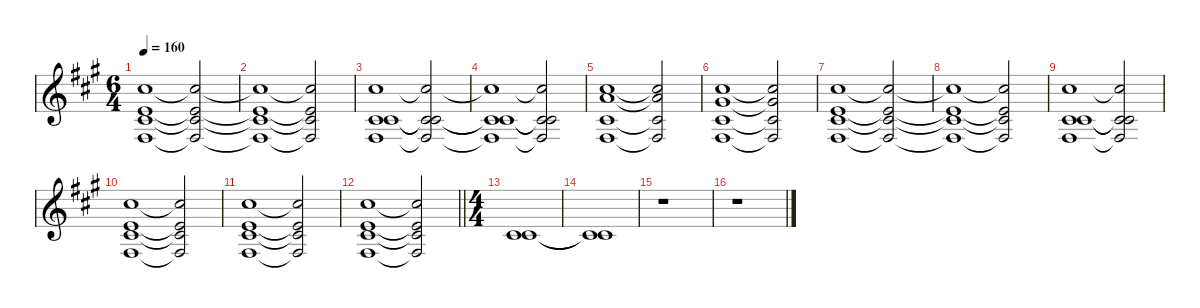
\defaultSystemsLayout 4
\hideDynamics
\bracketExtendMode nobrackets
\singleTrackTrackNamePolicy hidden
\multiTrackTrackNamePolicy hidden
\firstSystemTrackNameMode fullname
\firstSystemTrackNameOrientation horizontal
\otherSystemsTrackNameOrientation horizontal
\track ("Keyboards" "vln.") {instrument synthstrings1}
\staff {score}
\tuning (E4 B3 G3 D3 A2 E2)
\ts (6 4)
\tempo 160
\clef g2
\ks f#minor
(14.2{acc #} 9.3{acc forcenatural} 11.4{acc #} 9.5{acc #}).1{dy mf instrument choiraahs beam Up} (14.2{t acc #} 9.3{t acc forcenatural} 11.4{t acc #} 9.5{t acc #}).2{dy f beam Up} |
(14.2{t acc #} 9.3{t acc forcenatural} 11.4{t acc #} 9.5{t acc #}).1{beam Up} (14.2{t acc #} 9.3{t acc forcenatural} 11.4{t acc #} 9.5{t acc #}).2{beam Up} |
(14.2{acc #} 6.3{acc #} 11.4{acc #} 9.5{acc #}).1{dy mf instrument choiraahs beam Up} (14.2{t acc #} 6.3{t acc #} 11.4{t acc #} 9.5{t acc #}).2{dy f beam Up} |
(14.2{t acc #} 6.3{t acc #} 11.4{t acc #} 9.5{t acc #}).1{beam Up} (14.2{t acc #} 6.3{t acc #} 11.4{t acc #} 9.5{t acc #}).2{beam Up} |
(14.2{acc #} 14.3{acc forcenatural} 11.4{acc #} 9.5{acc #}).1{dy mf instrument choiraahs beam Up} (14.2{t acc #} 14.3{t acc forcenatural} 11.4{t acc #} 9.5{t acc #}).2{dy f beam Up} |
(14.2{acc #} 13.3{acc #} 11.4{acc #} 9.5{acc #}).1{dy mf instrument choiraahs beam Up} (14.2{t acc #} 13.3{t acc #} 11.4{t acc #} 9.5{t acc #}).2{dy f beam Up} |
(14.2{acc #} 9.3{acc forcenatural} 11.4{acc #} 9.5{acc #}).1{dy mf instrument choiraahs beam Up} (14.2{t acc #} 9.3{t acc forcenatural} 11.4{t acc #} 9.5{t acc #}).2{dy f beam Up} |
(14.2{t acc #} 9.3{t acc forcenatural} 11.4{t acc #} 9.5{t acc #}).1{beam Up} (14.2{t acc #} 9.3{t acc forcenatural} 11.4{t acc #} 9.5{t acc #}).2{beam Up} |
(14.2{acc #} 6.3{acc #} 11.4{acc #} 9.5{acc #}).1{dy mf instrument choiraahs beam Up} (14.2{t acc #} 6.3{t acc #} 11.4{t acc #} 9.5{t acc #}).2{dy f beam Up} |
(14.2{acc #} 9.3{acc forcenatural} 11.4{acc #} 9.5{acc #}).1{dy mf instrument choiraahs beam Up} (14.2{t acc #} 9.3{t acc forcenatural} 11.4{t acc #} 9.5{t acc #}).2{dy f beam Up} |
(14.2{acc #} 9.3{acc forcenatural} 11.4{acc #} 9.5{acc #}).1{dy mf instrument choiraahs beam Up} (14.2{t acc #} 9.3{t acc forcenatural} 11.4{t acc #} 9.5{t acc #}).2{dy f beam Up} |
\barLineRight lightlight
(14.2{acc #} 9.3{acc forcenatural} 11.4{acc #} 9.5{acc #}).1{dy mf instrument choiraahs beam Up} (14.2{t acc #} 9.3{t acc forcenatural} 11.4{t acc #} 9.5{t acc #}).2{dy f beam Up} |
\ts (4 4)
\beaming (8 2 2 2 2)
(6.3{acc #} 11.4{acc #}).1{beam Up} |
(6.3{t acc #} 11.4{t acc #}).1{beam Up} |
r.1{beam Down} |
r.1{beam Down}
